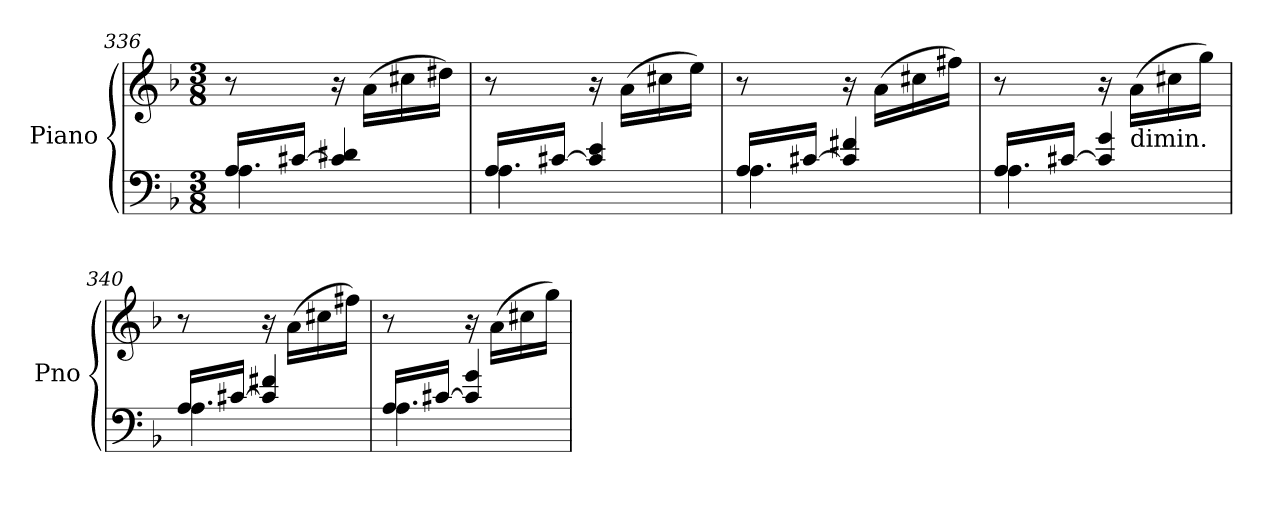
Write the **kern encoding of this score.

**kern	**kern
*part1	*part1
*staff2	*staff1
*I"Piano	*
*I'Pno	*
*clefF4	*clefG2
*k[b-]	*k[b-]
*F:	*F:
*M3/8	*M3/8
=336	=336
*^	*
16A/LL	4.A\	8r
[16c#X/JJ	.	.
4c#/] 4d#X/	.	16r
.	.	(16a\LL
.	.	16cc#X\
.	.	16dd#X\JJ)
!!LO:PB:g=z
=337	=337	=337
16A/LL	4.A\	8r
[16c#X/JJ	.	.
4c#/] 4e/	.	16r
.	.	(16a\LL
.	.	16cc#X\
.	.	16ee\JJ)
!!LO:PB:g=z
=338	=338	=338
16A/LL	4.A\	8r
[16c#X/JJ	.	.
4c#/] 4f#X/	.	16r
.	.	(16a\LL
.	.	16cc#X\
.	.	16ff#X\JJ)
=339	=339	=339
16A/LL	4.A\	8r
[16c#X/JJ	.	.
4c#/] 4g/	.	16r
!	!	!LO:TX:b:t=dimin.
.	.	(16a\LL
.	.	16cc#X\
.	.	16gg\JJ)
=340	=340	=340
16A/LL	4.A\	8r
[16c#X/JJ	.	.
4c#/] 4f#X/	.	16r
.	.	(16a\LL
.	.	16cc#X\
.	.	16ff#X\JJ)
!!LO:PB:g=z
=341	=341	=341
16A/LL	4.A\	8r
[16c#X/JJ	.	.
4c#/] 4g/	.	16r
.	.	(16a\LL
.	.	16cc#X\
.	.	16gg\JJ)
*v	*v	*
=	=
*-	*-
